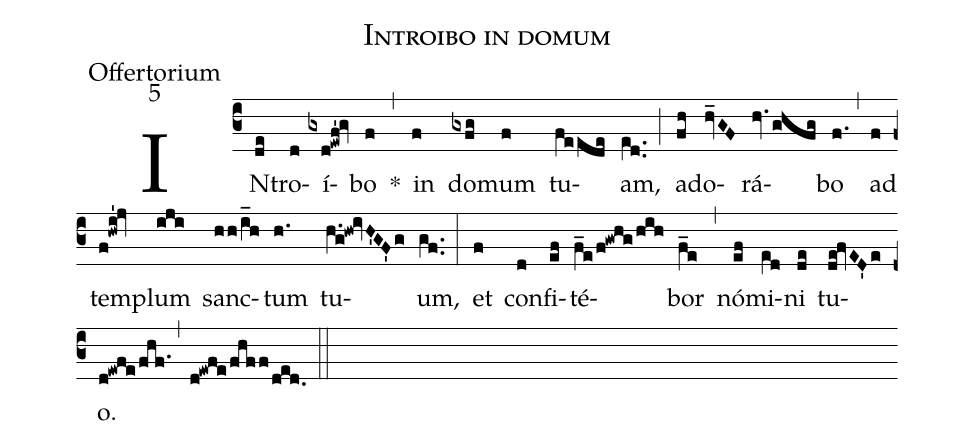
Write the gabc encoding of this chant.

name: Introibo in domum;
office-part: Offertorium;
mode: 5;
%%
(c3) IN(de)tro(d)í(gxd!ewf'!gv)bo(f) *(,) in(f) do(gxfg)mum(f) tu(feede)am,(e[ll:1]d..) (;) ad(fh)o(hv_GF)rá(hv.ghfg)bo(f.) (,) ad(f) tem(f!hwi'!jv)plum(iji) sanc(hh/i_h)tum(h.) tu(h.g!hw!ivH'GF'g)um,(gf..) (:)
et(f) con(d)fi(ef)té(f_e/f!gwhg/hih)bor(f_e) (,) nó(ef)mi(e[ll:1]d)ni(de) tu(de!fvED'e)o.(d!ewfe/fhf.1) (,) (d!ewfe/fhff/ded.) (::)
